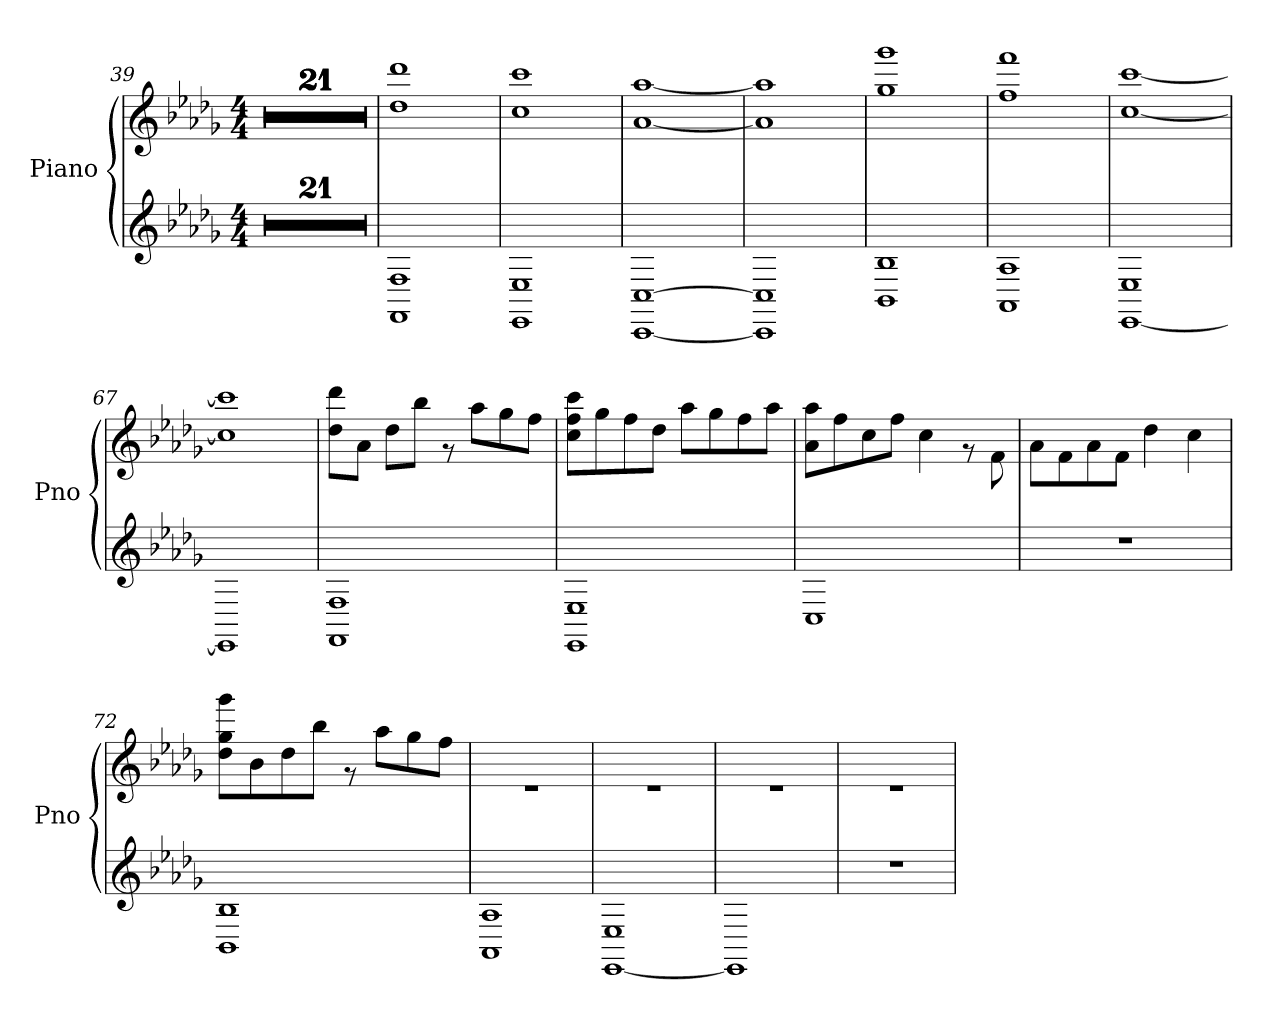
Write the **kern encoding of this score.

**kern	**kern
*part1	*part1
*staff2	*staff1
*I"Piano	*
*I'Pno	*
*clefG2	*clefG2
*k[b-e-a-d-g-]	*k[b-e-a-d-g-]
*D-:	*D-:
*M4/4	*M4/4
=39	=39
*	*^
1r	1ryy	1r
=40	=40	=40
1r	1ryy	1r
=41	=41	=41
1r	1ryy	1r
=42	=42	=42
1r	1ryy	1r
=43	=43	=43
1r	1ryy	1r
=44	=44	=44
1r	1ryy	1r
=45	=45	=45
1r	1ryy	1r
=46	=46	=46
1r	1ryy	1r
=47	=47	=47
1r	1ryy	1r
=48	=48	=48
1r	1ryy	1r
=49	=49	=49
1r	1ryy	1r
!!LO:LB:g=z	!!
=50	=50	=50
1r	1ryy	1r
=51	=51	=51
1r	1ryy	1r
=52	=52	=52
1r	1ryy	1r
=53	=53	=53
1r	1ryy	1r
=54	=54	=54
1r	1ryy	1r
=55	=55	=55
1r	1ryy	1r
=56	=56	=56
1r	1ryy	1r
=57	=57	=57
1r	1ryy	1r
=58	=58	=58
1r	1ryy	1r
=59	=59	=59
1r	1ryy	1r
=60	=60	=60
1FF 1F	1ryy	1dd- 1ddd-
=61	=61	=61
1EE- 1E-	1ryy	1cc 1ccc
=62	=62	=62
[1CC [1C	1ryy	[1a- [1aa-
=63	=63	=63
1CC] 1C]	1ryy	1a-] 1aa-]
=64	=64	=64
1BB- 1B-	1ryy	1gg- 1ggg-
=65	=65	=65
1AA- 1A-	1ryy	1ff 1fff
!!LO:LB:g=z	!!
=66	=66	=66
[1EE- 1E-	1ryy	[1cc [1ccc
=67	=67	=67
1EE-]	1ryy	1cc] 1ccc]
=68	=68	=68
1FF 1F	1ryy	8dd-\ 8ddd-\L
.	.	8a-\J
.	.	8dd-\L
.	.	8bb-\J
.	.	8r
.	.	8aa-\L
.	.	8gg-\
.	.	8ff\J
=69	=69	=69
1EE- 1E-	1ryy	8cc\ 8ff\ 8ccc\L
.	.	8gg-\
.	.	8ff\
.	.	8dd-\J
.	.	8aa-\L
.	.	8gg-\
.	.	8ff\
.	.	8aa-\J
=70	=70	=70
1C	1ryy	8a-\ 8aa-\L
.	.	8ff\
.	.	8cc\
.	.	8ff\J
.	.	4cc\
.	.	8r
.	.	8f\
=71	=71	=71
1r	1ryy	8a-\L
.	.	8f\
.	.	8a-\
.	.	8f\J
.	.	4dd-\
.	.	4cc\
!!LO:LB:g=z	!!
=72	=72	=72
1BB- 1B-	1ryy	8dd-\ 8gg-\ 8ggg-\L
.	.	8b-\
.	.	8dd-\
.	.	8bb-\J
.	.	8r
.	.	8aa-\L
.	.	8gg-\
.	.	8ff\J
=73	=73	=73
1AA- 1A-	1ryy	1r
=74	=74	=74
[1EE- 1E-	1ryy	1r
=75	=75	=75
1EE-]	1ryy	1r
=76	=76	=76
1r	1ryy	1r
*	*v	*v
=	=
*-	*-
